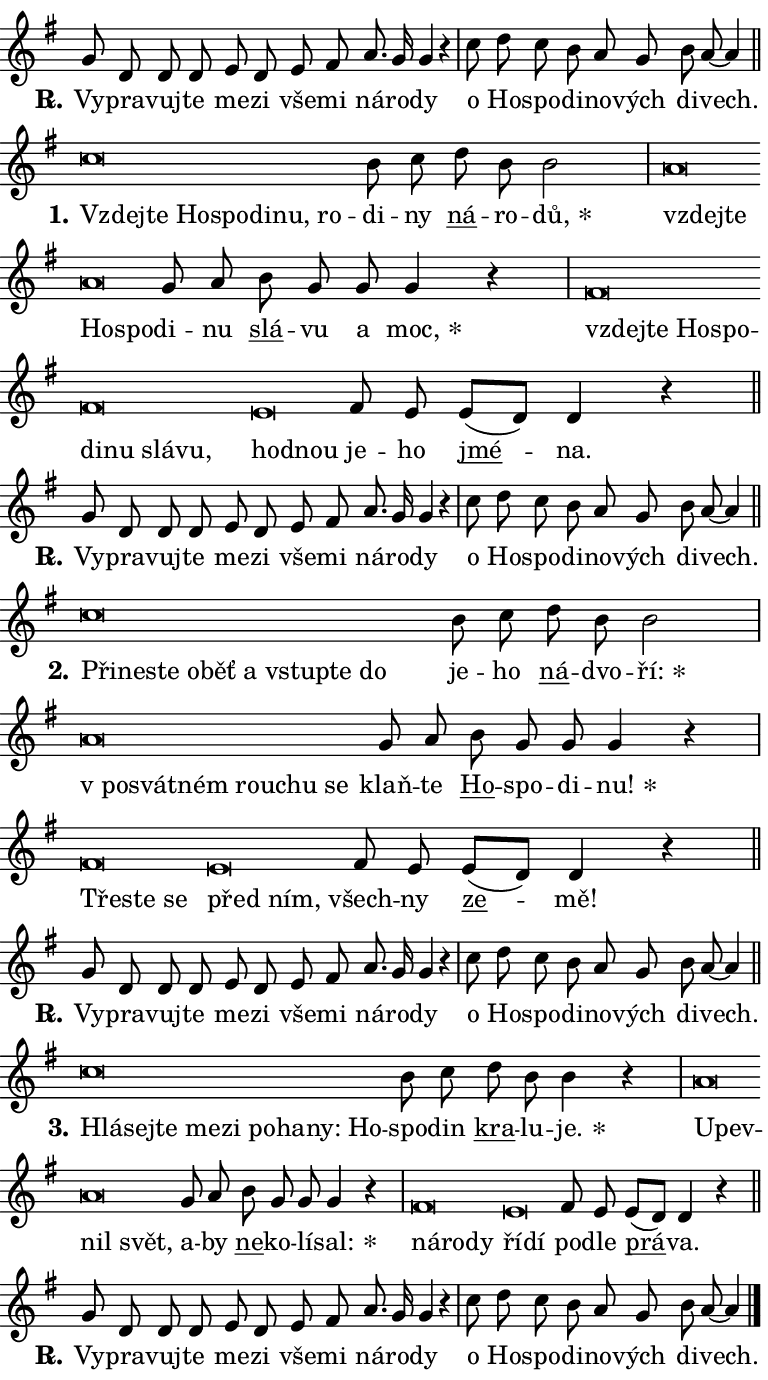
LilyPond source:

\version "2.24.0"
\header { tagline = "" }
\paper {
  indent = 0\cm
  top-margin = 0\cm
  right-margin = 0.13\cm % to fit lyric hyphens
  bottom-margin = 0\cm
  left-margin = 0\cm
  paper-width = 13\cm
  page-breaking = #ly:one-page-breaking
  system-system-spacing.basic-distance = #11
  score-system-spacing.basic-distance = #11
  ragged-last = ##f
}


%% Author: Thomas Morley
%% https://lists.gnu.org/archive/html/lilypond-user/2020-05/msg00002.html
#(define (line-position grob)
"Returns position of @var[grob} in current system:
   @code{'start}, if at first time-step
   @code{'end}, if at last time-step
   @code{'middle} otherwise
"
  (let* ((col (ly:item-get-column grob))
         (ln (ly:grob-object col 'left-neighbor))
         (rn (ly:grob-object col 'right-neighbor))
         (col-to-check-left (if (ly:grob? ln) ln col))
         (col-to-check-right (if (ly:grob? rn) rn col))
         (break-dir-left
           (and
             (ly:grob-property col-to-check-left 'non-musical #f)
             (ly:item-break-dir col-to-check-left)))
         (break-dir-right
           (and
             (ly:grob-property col-to-check-right 'non-musical #f)
             (ly:item-break-dir col-to-check-right))))
        (cond ((eqv? 1 break-dir-left) 'start)
              ((eqv? -1 break-dir-right) 'end)
              (else 'middle))))

#(define (tranparent-at-line-position vctor)
  (lambda (grob)
  "Relying on @code{line-position} select the relevant enry from @var{vctor}.
Used to determine transparency,"
    (case (line-position grob)
      ((end) (not (vector-ref vctor 0)))
      ((middle) (not (vector-ref vctor 1)))
      ((start) (not (vector-ref vctor 2))))))

noteHeadBreakVisibility =
#(define-music-function (break-visibility)(vector?)
"Makes @code{NoteHead}s transparent relying on @var{break-visibility}"
#{
  \override NoteHead.transparent =
    #(tranparent-at-line-position break-visibility)
#})

#(define delete-ledgers-for-transparent-note-heads
  (lambda (grob)
    "Reads whether a @code{NoteHead} is transparent.
If so this @code{NoteHead} is removed from @code{'note-heads} from
@var{grob}, which is supposed to be @code{LedgerLineSpanner}.
As a result ledgers are not printed for this @code{NoteHead}"
    (let* ((nhds-array (ly:grob-object grob 'note-heads))
           (nhds-list
             (if (ly:grob-array? nhds-array)
                 (ly:grob-array->list nhds-array)
                 '()))
           ;; Relies on the transparent-property being done before
           ;; Staff.LedgerLineSpanner.after-line-breaking is executed.
           ;; This is fragile ...
           (to-keep
             (remove
               (lambda (nhd)
                 (ly:grob-property nhd 'transparent #f))
               nhds-list)))
      ;; TODO find a better method to iterate over grob-arrays, similiar
      ;; to filter/remove etc for lists
      ;; For now rebuilt from scratch
      (set! (ly:grob-object grob 'note-heads)  '())
      (for-each
        (lambda (nhd)
          (ly:pointer-group-interface::add-grob grob 'note-heads nhd))
        to-keep))))

squashNotes = {
  \override NoteHead.X-extent = #'(-0.2 . 0.2)
  \override NoteHead.Y-extent = #'(-0.75 . 0)
  \override NoteHead.stencil =
    #(lambda (grob)
       (let ((pos (ly:grob-property grob 'staff-position)))
         (begin
           (if (< pos -7) (display "ERROR: Lower brevis then expected\n") (display ""))
           (if (<= pos -6) ly:text-interface::print ly:note-head::print))))
}
unSquashNotes = {
  \revert NoteHead.X-extent
  \revert NoteHead.Y-extent
  \revert NoteHead.stencil
}

hideNotes = \noteHeadBreakVisibility #begin-of-line-visible
unHideNotes = \noteHeadBreakVisibility #all-visible

% work-around for resetting accidentals
% https://lilypond.org/doc/v2.23/Documentation/notation/displaying-rhythms#unmetered-music
cadenzaMeasure = {
  \cadenzaOff
  \partial 1024 s1024
  \cadenzaOn
}

#(define-markup-command (accent layout props text) (markup?)
  "Underline accented syllable"
  (interpret-markup layout props
    #{\markup \override #'(offset . 4.3) \underline { #text }#}))

responsum = \markup \concat {
  "R" \hspace #-1.05 \path #0.1 #'((moveto 0 0.07) (lineto 0.9 0.8)) \hspace #0.05 "."
}

spaceSize = #0.6828661417322834 % exact space size for TeX Gyre Schola

\layout {
  \context {
    \Staff
    \remove "Time_signature_engraver"
    \override LedgerLineSpanner.after-line-breaking = #delete-ledgers-for-transparent-note-heads
  }
  \context {
    \Lyrics {
      \override LyricSpace.minimum-distance = \spaceSize
      \override LyricText.font-name = #"TeX Gyre Schola"
      \override LyricText.font-size = 1
      \override StanzaNumber.font-name = #"TeX Gyre Schola Bold"
      \override StanzaNumber.font-size = 1
    }
  }
  \context {
    \Score 
    \override NoteHead.text =
      #(lambda (grob) 
        (let ((pos (ly:grob-property grob 'staff-position)))
          #{\markup {
            \combine
              \halign #-0.55 \raise #(if (= pos -6) 0 0.5) \override #'(thickness . 2) \draw-line #'(3.2 . 0)
              \musicglyph "noteheads.sM1"
          }#}))
  }
}

% magnetic-lyrics.ily
%
%   written by
%     Jean Abou Samra <jean@abou-samra.fr>
%     Werner Lemberg <wl@gnu.org>
%
%   adapted by
%     Jiri Hon <jiri.hon@gmail.com>
%
% Version 2022-Apr-15

% https://www.mail-archive.com/lilypond-user@gnu.org/msg149350.html

#(define (Left_hyphen_pointer_engraver context)
   "Collect syllable-hyphen-syllable occurrences in lyrics and store
them in properties.  This engraver only looks to the left.  For
example, if the lyrics input is @code{foo -- bar}, it does the
following.

@itemize @bullet
@item
Set the @code{text} property of the @code{LyricHyphen} grob between
@q{foo} and @q{bar} to @code{foo}.

@item
Set the @code{left-hyphen} property of the @code{LyricText} grob with
text @q{foo} to the @code{LyricHyphen} grob between @q{foo} and
@q{bar}.
@end itemize

Use this auxiliary engraver in combination with the
@code{lyric-@/text::@/apply-@/magnetic-@/offset!} hook."
   (let ((hyphen #f)
         (text #f))
     (make-engraver
      (acknowledgers
       ((lyric-syllable-interface engraver grob source-engraver)
        (set! text grob)))
      (end-acknowledgers
       ((lyric-hyphen-interface engraver grob source-engraver)
        ;(when (not (grob::has-interface grob 'lyric-space-interface))
          (set! hyphen grob)));)
      ((stop-translation-timestep engraver)
       (when (and text hyphen)
         (ly:grob-set-object! text 'left-hyphen hyphen))
       (set! text #f)
       (set! hyphen #f)))))

#(define (lyric-text::apply-magnetic-offset! grob)
   "If the space between two syllables is less than the value in
property @code{LyricText@/.details@/.squash-threshold}, move the right
syllable to the left so that it gets concatenated with the left
syllable.

Use this function as a hook for
@code{LyricText@/.after-@/line-@/breaking} if the
@code{Left_@/hyphen_@/pointer_@/engraver} is active."
   (let ((hyphen (ly:grob-object grob 'left-hyphen #f)))
     (when hyphen
       (let ((left-text (ly:spanner-bound hyphen LEFT)))
         (when (grob::has-interface left-text 'lyric-syllable-interface)
           (let* ((common (ly:grob-common-refpoint grob left-text X))
                  (this-x-ext (ly:grob-extent grob common X))
                  (left-x-ext
                   (begin
                     ;; Trigger magnetism for left-text.
                     (ly:grob-property left-text 'after-line-breaking)
                     (ly:grob-extent left-text common X)))
                  ;; `delta` is the gap width between two syllables.
                  (delta (- (interval-start this-x-ext)
                            (interval-end left-x-ext)))
                  (details (ly:grob-property grob 'details))
                  (threshold (assoc-get 'squash-threshold details 0.2)))
             (when (< delta threshold)
               (let* (;; We have to manipulate the input text so that
                      ;; ligatures crossing syllable boundaries are not
                      ;; disabled.  For languages based on the Latin
                      ;; script this is essentially a beautification.
                      ;; However, for non-Western scripts it can be a
                      ;; necessity.
                      (lt (ly:grob-property left-text 'text))
                      (rt (ly:grob-property grob 'text))
                      (is-space (grob::has-interface hyphen 'lyric-space-interface))
                      (space (if is-space " " ""))
                      (extra-delta (if is-space spaceSize 0))
                      ;; Append new syllable.
                      (ltrt-space (if (and (string? lt) (string? rt))
                                (string-append lt space rt)
                                (make-concat-markup (list lt space rt))))
                      ;; Right-align `ltrt` to the right side.
                      (ltrt-space-markup (grob-interpret-markup
                               grob
                               (make-translate-markup
                                (cons (interval-length this-x-ext) 0)
                                (make-right-align-markup ltrt-space)))))
                 (begin
                   ;; Don't print `left-text`.
                   (ly:grob-set-property! left-text 'stencil #f)
                   ;; Set text and stencil (which holds all collected
                   ;; syllables so far) and shift it to the left.
                   (ly:grob-set-property! grob 'text ltrt-space)
                   (ly:grob-set-property! grob 'stencil ltrt-space-markup)
                   (ly:grob-translate-axis! grob (- (- delta extra-delta)) X))))))))))


#(define (lyric-hyphen::displace-bounds-first grob)
   ;; Make very sure this callback isn't triggered too early.
   (let ((left (ly:spanner-bound grob LEFT))
         (right (ly:spanner-bound grob RIGHT)))
     (ly:grob-property left 'after-line-breaking)
     (ly:grob-property right 'after-line-breaking)
     (ly:lyric-hyphen::print grob)))

squashThreshold = #0.4

\layout {
  \context {
    \Lyrics
    \consists #Left_hyphen_pointer_engraver
    \override LyricText.after-line-breaking =
      #lyric-text::apply-magnetic-offset!
    \override LyricHyphen.stencil = #lyric-hyphen::displace-bounds-first
    \override LyricText.details.squash-threshold = \squashThreshold
    \override LyricHyphen.minimum-distance = 0
    \override LyricHyphen.minimum-length = \squashThreshold
  }
}

squashText = \override LyricText.details.squash-threshold = 9999
unSquashText = \override LyricText.details.squash-threshold = \squashThreshold

leftText = \override LyricText.self-alignment-X = #LEFT
unLeftText = \revert LyricText.self-alignment-X

starOffset = #(lambda (grob) 
                (let ((x_offset (ly:self-alignment-interface::aligned-on-x-parent grob)))
                  (if (= x_offset 0) 0 (+ x_offset 1.2))))

star = #(define-music-function (syllable)(string?)
"Append star separator at the end of a syllable"
#{
  \once \override LyricText.X-offset = #starOffset
  \lyricmode { \markup {
    #syllable
    \override #'((font-name . "TeX Gyre Schola Bold")) \hspace #0.2 \lower #0.65 \larger "*"
  } }
#})

starAccent = #(define-music-function (syllable)(string?)
"Append star separator at the end of a syllable and make accent"
#{
  \once \override LyricText.X-offset = #starOffset
  \lyricmode { \markup {
    \accent #syllable
    \override #'((font-name . "TeX Gyre Schola Bold")) \hspace #0.2 \lower #0.65 \larger "*"
  } }
#})

breath = #(define-music-function (syllable)(string?)
"Append breathing indicator at the end of a syllable"
#{
  \lyricmode { \markup { #syllable "+" } }
#})

optionalBreath = #(define-music-function (syllable)(string?)
"Append optional breathing indicator at the end of a syllable"
#{
  \lyricmode { \markup { #syllable "(+)" } }
#})


\score {
    <<
        \new Voice = "melody" { \cadenzaOn \key g \major \relative { g'8 d d d e d e fis \bar "" a8. g16 g4 r \cadenzaMeasure \bar "|" c8 d c b \bar "" a g b a~ a4 \cadenzaMeasure \bar "||" \break } }
        \new Lyrics \lyricsto "melody" { \lyricmode { \set stanza = \responsum
Vy -- pra -- vuj -- te me -- zi vše -- mi ná -- ro -- dy o Ho -- spo -- di -- no -- vých di -- vech. } }
    >>
    \layout {}
}

\score {
    <<
        \new Voice = "melody" { \cadenzaOn \key g \major \relative { \squashNotes c''\breve*1/16 \hideNotes \breve*1/16 \bar "" \breve*1/16 \bar "" \breve*1/16 \bar "" \breve*1/16 \bar "" \breve*1/16 \breve*1/16 \bar "" \unHideNotes \unSquashNotes b8 c \bar "" d b b2 \cadenzaMeasure \bar "|" \squashNotes a\breve*1/16 \hideNotes \breve*1/16 \bar "" \breve*1/16 \breve*1/16 \bar "" \unHideNotes \unSquashNotes g8 a \bar "" b g g g4 r \cadenzaMeasure \bar "|" \squashNotes fis\breve*1/16 \hideNotes \breve*1/16 \bar "" \breve*1/16 \bar "" \breve*1/16 \bar "" \breve*1/16 \bar "" \breve*1/16 \bar "" \breve*1/16 \breve*1/16 \bar "" \unHideNotes \unSquashNotes \squashNotes e\breve*1/16 \hideNotes \breve*1/16 \bar "" \unHideNotes \unSquashNotes fis8 e \bar "" e[( d)] d4 r \cadenzaMeasure \bar "||" \break } }
        \new Lyrics \lyricsto "melody" { \lyricmode { \set stanza = "1."
\leftText Vzdej -- \squashText te Ho -- spo -- di -- nu, ro -- \unLeftText \unSquashText di -- ny \markup \accent ná -- ro -- \star dů, \leftText vzdej -- \squashText te Ho -- spo -- \unLeftText \unSquashText di -- nu \markup \accent slá -- vu a \star moc, \leftText vzdej -- \squashText te Ho -- spo -- di -- nu slá -- vu, \unSquashText hod -- \squashText nou \unLeftText \unSquashText je -- ho \markup \accent jmé -- na. } }
    >>
    \layout {}
}

\score {
    <<
        \new Voice = "melody" { \cadenzaOn \key g \major \relative { g'8 d d d e d e fis \bar "" a8. g16 g4 r \cadenzaMeasure \bar "|" c8 d c b \bar "" a g b a~ a4 \cadenzaMeasure \bar "||" \break } }
        \new Lyrics \lyricsto "melody" { \lyricmode { \set stanza = \responsum
Vy -- pra -- vuj -- te me -- zi vše -- mi ná -- ro -- dy o Ho -- spo -- di -- no -- vých di -- vech. } }
    >>
    \layout {}
}

\score {
    <<
        \new Voice = "melody" { \cadenzaOn \key g \major \relative { \squashNotes c''\breve*1/16 \hideNotes \breve*1/16 \bar "" \breve*1/16 \bar "" \breve*1/16 \bar "" \breve*1/16 \bar "" \breve*1/16 \bar "" \breve*1/16 \bar "" \breve*1/16 \breve*1/16 \bar "" \unHideNotes \unSquashNotes b8 c \bar "" d b b2 \cadenzaMeasure \bar "|" \squashNotes a\breve*1/16 \hideNotes \breve*1/16 \bar "" \breve*1/16 \bar "" \breve*1/16 \bar "" \breve*1/16 \breve*1/16 \bar "" \unHideNotes \unSquashNotes g8 a \bar "" b g g g4 r \cadenzaMeasure \bar "|" \squashNotes fis\breve*1/16 \hideNotes \breve*1/16 \breve*1/16 \bar "" \unHideNotes \unSquashNotes \squashNotes e\breve*1/16 \hideNotes \breve*1/16 \bar "" \unHideNotes \unSquashNotes fis8 e \bar "" e[( d)] d4 r \cadenzaMeasure \bar "||" \break } }
        \new Lyrics \lyricsto "melody" { \lyricmode { \set stanza = "2."
\leftText Při -- \squashText ne -- ste o -- běť a vstup -- te do \unLeftText \unSquashText je -- ho \markup \accent ná -- dvo -- \star ří: \leftText "v po" -- \squashText svát -- ném rou -- chu se \unLeftText \unSquashText klaň -- te \markup \accent Ho -- spo -- di -- \star nu! \leftText Tře -- \squashText ste se \unSquashText před \squashText ním, \unLeftText \unSquashText všech -- ny \markup \accent ze -- mě! } }
    >>
    \layout {}
}

\score {
    <<
        \new Voice = "melody" { \cadenzaOn \key g \major \relative { g'8 d d d e d e fis \bar "" a8. g16 g4 r \cadenzaMeasure \bar "|" c8 d c b \bar "" a g b a~ a4 \cadenzaMeasure \bar "||" \break } }
        \new Lyrics \lyricsto "melody" { \lyricmode { \set stanza = \responsum
Vy -- pra -- vuj -- te me -- zi vše -- mi ná -- ro -- dy o Ho -- spo -- di -- no -- vých di -- vech. } }
    >>
    \layout {}
}

\score {
    <<
        \new Voice = "melody" { \cadenzaOn \key g \major \relative { \squashNotes c''\breve*1/16 \hideNotes \breve*1/16 \bar "" \breve*1/16 \bar "" \breve*1/16 \bar "" \breve*1/16 \bar "" \breve*1/16 \bar "" \breve*1/16 \bar "" \breve*1/16 \breve*1/16 \bar "" \unHideNotes \unSquashNotes b8 c \bar "" d b b4 r \cadenzaMeasure \bar "|" \squashNotes a\breve*1/16 \hideNotes \breve*1/16 \bar "" \breve*1/16 \breve*1/16 \bar "" \unHideNotes \unSquashNotes g8 a \bar "" b g g g4 r \cadenzaMeasure \bar "|" \squashNotes fis\breve*1/16 \hideNotes \breve*1/16 \breve*1/16 \bar "" \unHideNotes \unSquashNotes \squashNotes e\breve*1/16 \hideNotes \breve*1/16 \bar "" \unHideNotes \unSquashNotes fis8 e \bar "" e[( d)] d4 r \cadenzaMeasure \bar "||" \break } }
        \new Lyrics \lyricsto "melody" { \lyricmode { \set stanza = "3."
\leftText Hlá -- \squashText sej -- te me -- zi po -- ha -- ny: Ho -- \unLeftText \unSquashText spo -- din \markup \accent kra -- lu -- \star je. \leftText U -- \squashText pev -- nil svět, \unLeftText \unSquashText a -- by \markup \accent ne -- ko -- lí -- \star sal: \leftText ná -- \squashText ro -- dy \unSquashText ří -- \squashText dí \unLeftText \unSquashText po -- dle \markup \accent prá -- va. } }
    >>
    \layout {}
}

\score {
    <<
        \new Voice = "melody" { \cadenzaOn \key g \major \relative { g'8 d d d e d e fis \bar "" a8. g16 g4 r \cadenzaMeasure \bar "|" c8 d c b \bar "" a g b a~ a4 \cadenzaMeasure \bar "||" \break } \bar "|." }
        \new Lyrics \lyricsto "melody" { \lyricmode { \set stanza = \responsum
Vy -- pra -- vuj -- te me -- zi vše -- mi ná -- ro -- dy o Ho -- spo -- di -- no -- vých di -- vech. } }
    >>
    \layout {}
}
